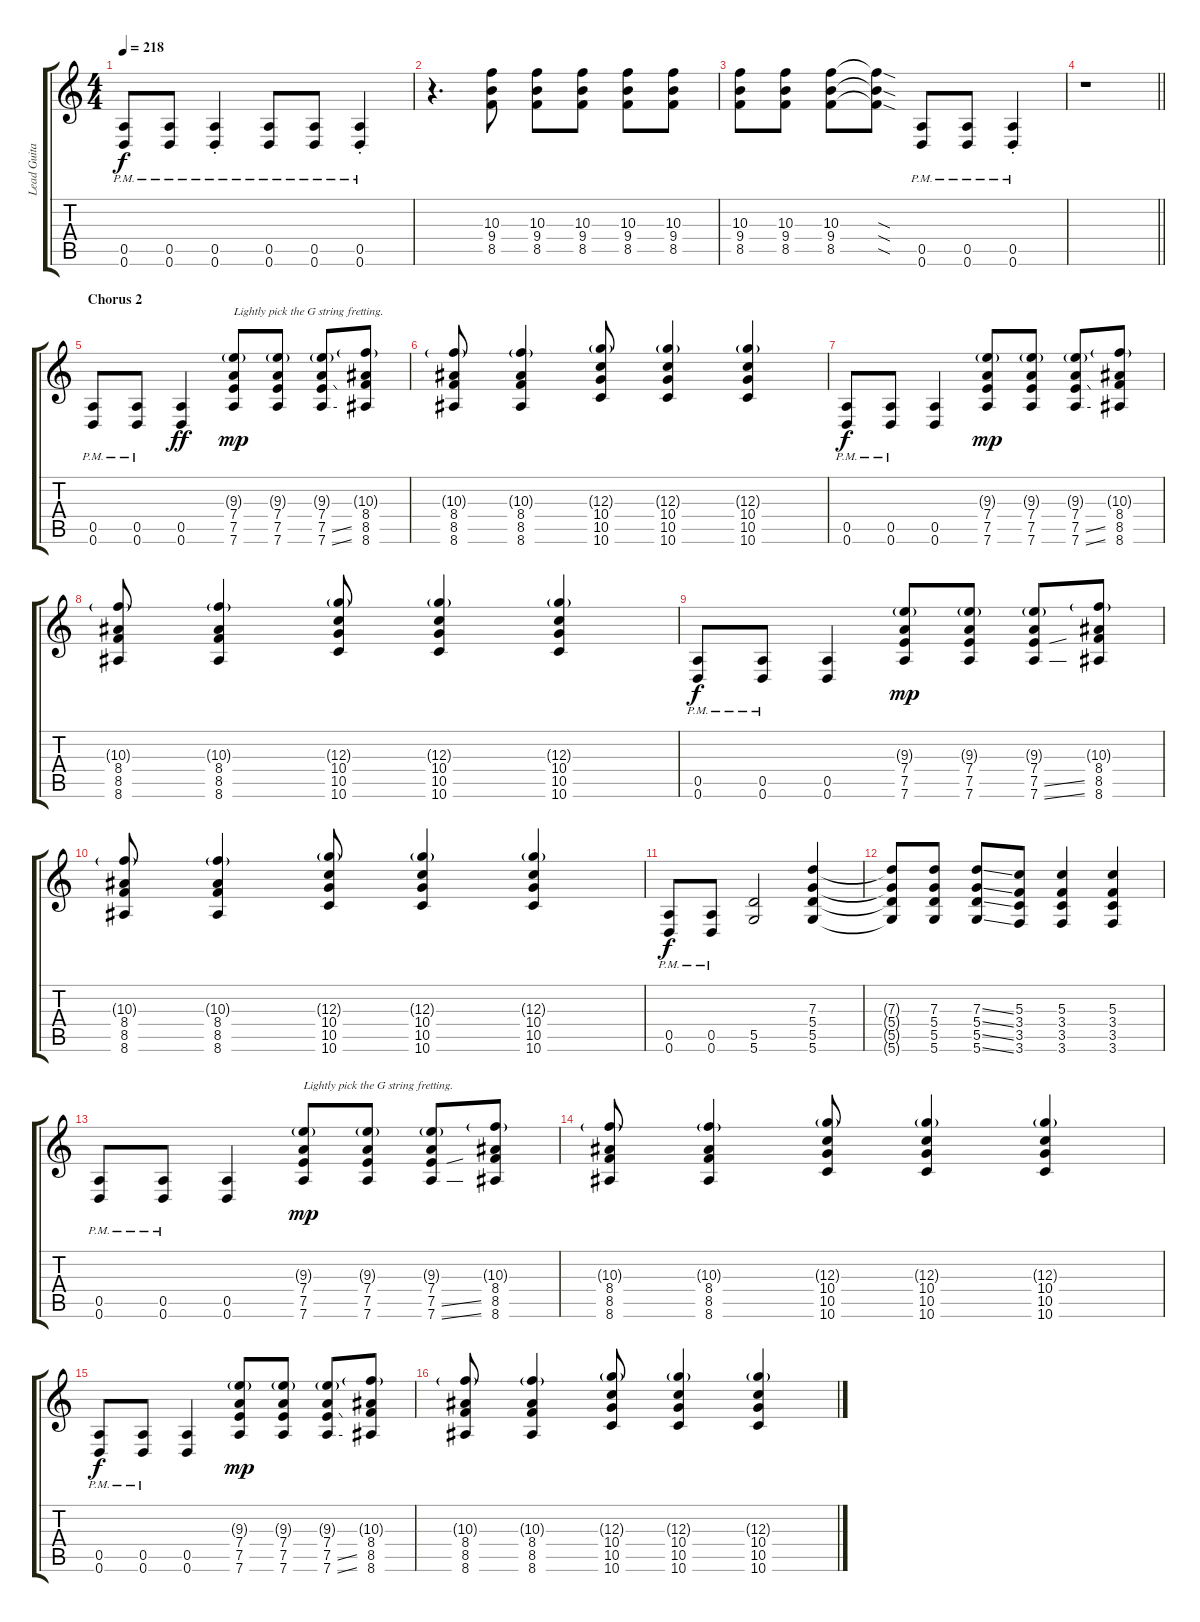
\track ("Lead Guitar [Tony Rombola]" "Lead Guita") {instrument distortionguitar}
\staff {score tabs}
\tuning (E4 B3 G3 D3 A2 D2) {hide}
\ts (4 4)
\tempo 218
\clef g2
\ks c
(0.5{pm} 0.6{pm}).8{dy f} (0.5{pm} 0.6{pm}).8 (0.5{pm st} 0.6{pm st}).4 (0.5{pm} 0.6{pm}).8 (0.5{pm} 0.6{pm}).8 (0.5{pm st} 0.6{pm st}).4 |
r.4{d} (10.3 9.4 8.5).8 (10.3 9.4 8.5).8 (10.3 9.4 8.5).8 (10.3 9.4 8.5).8 (10.3 9.4 8.5).8 |
(10.3 9.4 8.5).8 (10.3 9.4 8.5).8 (10.3 9.4 8.5).8 (10.3{sod t} 9.4{sod t} 8.5{sod t}).8 (0.5{pm} 0.6{pm}).8 (0.5{pm} 0.6{pm}).8 (0.5{pm st} 0.6{pm st}).4 |
\barLineRight lightlight
r.1 |
\section ("" "Chorus 2")
(0.5{pm} 0.6{pm}).8 (0.5{pm} 0.6{pm}).8 (0.5 0.6).4{dy ff} (9.3{g} 7.4 7.5 7.6).8{txt "Lightly pick the G string fretting." dy mp} (9.3{g} 7.4 7.5 7.6).8 (9.3{g} 7.4 7.5{ss} 7.6{ss}).8 (10.3{g} 8.4 8.5 8.6).8 |
(10.3{g} 8.4 8.5 8.6).8 (10.3{g} 8.4 8.5 8.6).4 (12.3{g} 10.4 10.5 10.6).8 (12.3{g} 10.4 10.5 10.6).4 (12.3{g} 10.4 10.5 10.6).4 |
(0.5{pm} 0.6{pm}).8{dy f} (0.5{pm} 0.6{pm}).8 (0.5 0.6).4 (9.3{g} 7.4 7.5 7.6).8{dy mp} (9.3{g} 7.4 7.5 7.6).8 (9.3{g} 7.4 7.5{ss} 7.6{ss}).8 (10.3{g} 8.4 8.5 8.6).8 |
(10.3{g} 8.4 8.5 8.6).8 (10.3{g} 8.4 8.5 8.6).4 (12.3{g} 10.4 10.5 10.6).8 (12.3{g} 10.4 10.5 10.6).4 (12.3{g} 10.4 10.5 10.6).4 |
(0.5{pm} 0.6{pm}).8{dy f} (0.5{pm} 0.6{pm}).8 (0.5 0.6).4 (9.3{g} 7.4 7.5 7.6).8{dy mp} (9.3{g} 7.4 7.5 7.6).8 (9.3{g} 7.4 7.5{ss} 7.6{ss}).8 (10.3{g} 8.4 8.5 8.6).8 |
(10.3{g} 8.4 8.5 8.6).8 (10.3{g} 8.4 8.5 8.6).4 (12.3{g} 10.4 10.5 10.6).8 (12.3{g} 10.4 10.5 10.6).4 (12.3{g} 10.4 10.5 10.6).4 |
(0.5{pm} 0.6{pm}).8{dy f} (0.5{pm} 0.6{pm}).8 (5.5 5.6).2 (7.3 5.4 5.5 5.6).4 |
(7.3{t} 5.4{t} 5.5{t} 5.6{t}).8 (7.3 5.4 5.5 5.6).8 (7.3{ss} 5.4{ss} 5.5{ss} 5.6{ss}).8 (5.3 3.4 3.5 3.6).8 (5.3 3.4 3.5 3.6).4 (5.3 3.4 3.5 3.6).4 |
(0.5{pm} 0.6{pm}).8 (0.5{pm} 0.6{pm}).8 (0.5 0.6).4 (9.3{g} 7.4 7.5 7.6).8{txt "Lightly pick the G string fretting." dy mp} (9.3{g} 7.4 7.5 7.6).8 (9.3{g} 7.4 7.5{ss} 7.6{ss}).8 (10.3{g} 8.4 8.5 8.6).8 |
(10.3{g} 8.4 8.5 8.6).8 (10.3{g} 8.4 8.5 8.6).4 (12.3{g} 10.4 10.5 10.6).8 (12.3{g} 10.4 10.5 10.6).4 (12.3{g} 10.4 10.5 10.6).4 |
(0.5{pm} 0.6{pm}).8{dy f} (0.5{pm} 0.6{pm}).8 (0.5 0.6).4 (9.3{g} 7.4 7.5 7.6).8{dy mp} (9.3{g} 7.4 7.5 7.6).8 (9.3{g} 7.4 7.5{ss} 7.6{ss}).8 (10.3{g} 8.4 8.5 8.6).8 |
(10.3{g} 8.4 8.5 8.6).8 (10.3{g} 8.4 8.5 8.6).4 (12.3{g} 10.4 10.5 10.6).8 (12.3{g} 10.4 10.5 10.6).4 (12.3{g} 10.4 10.5 10.6).4
